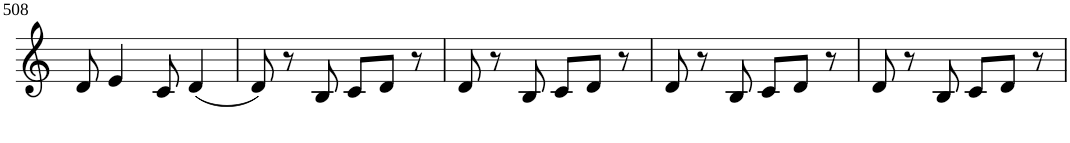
**kern
*part1
*staff1
*I"Violin
!!LO:PB:g=z
*clefG2
*k[]
*M6/8
=508
8d/
4e/
8c/
(4d/
=509
8d/)
8r
8B/
8c/L
8d/J
8r
=510
8d/
8r
8B/
8c/L
8d/J
8r
=511
8d/
8r
8B/
8c/L
8d/J
8r
=512
8d/
8r
8B/
8c/L
8d/J
8r
=
*-
